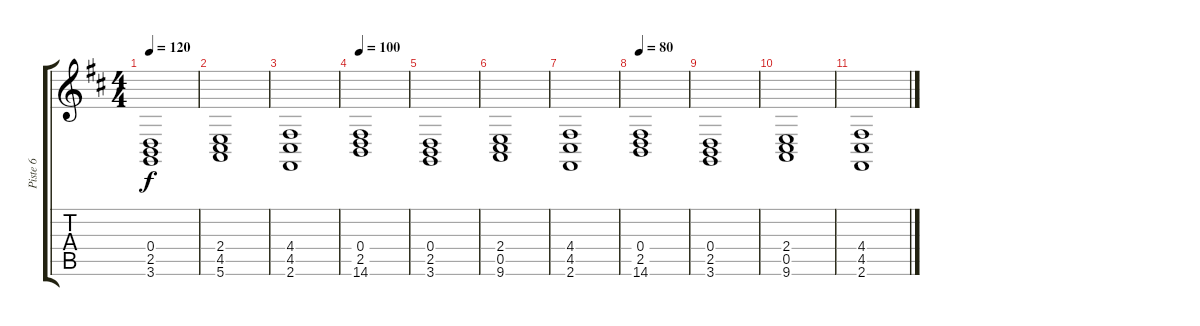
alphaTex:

\track ("Piste 6" "Piste 6") {instrument stringensemble1}
\staff {score tabs}
\tuning (E4 B3 G3 D3 A2 E2) {hide}
\ts (4 4)
\tempo 120
\clef g2
\ks d
(0.4 2.5 3.6).1{dy f} |
(2.4 4.5 5.6).1 |
(4.4 4.5 2.6).1 |
\tempo 100
(0.4 2.5 14.6).1{volume 3} |
(0.4 2.5 3.6).1 |
(2.4 0.5 9.6).1 |
(4.4 4.5 2.6).1 |
\tempo 80
(0.4 2.5 14.6).1{volume 0} |
(0.4 2.5 3.6).1 |
(2.4 0.5 9.6).1 |
(4.4 4.5 2.6).1
